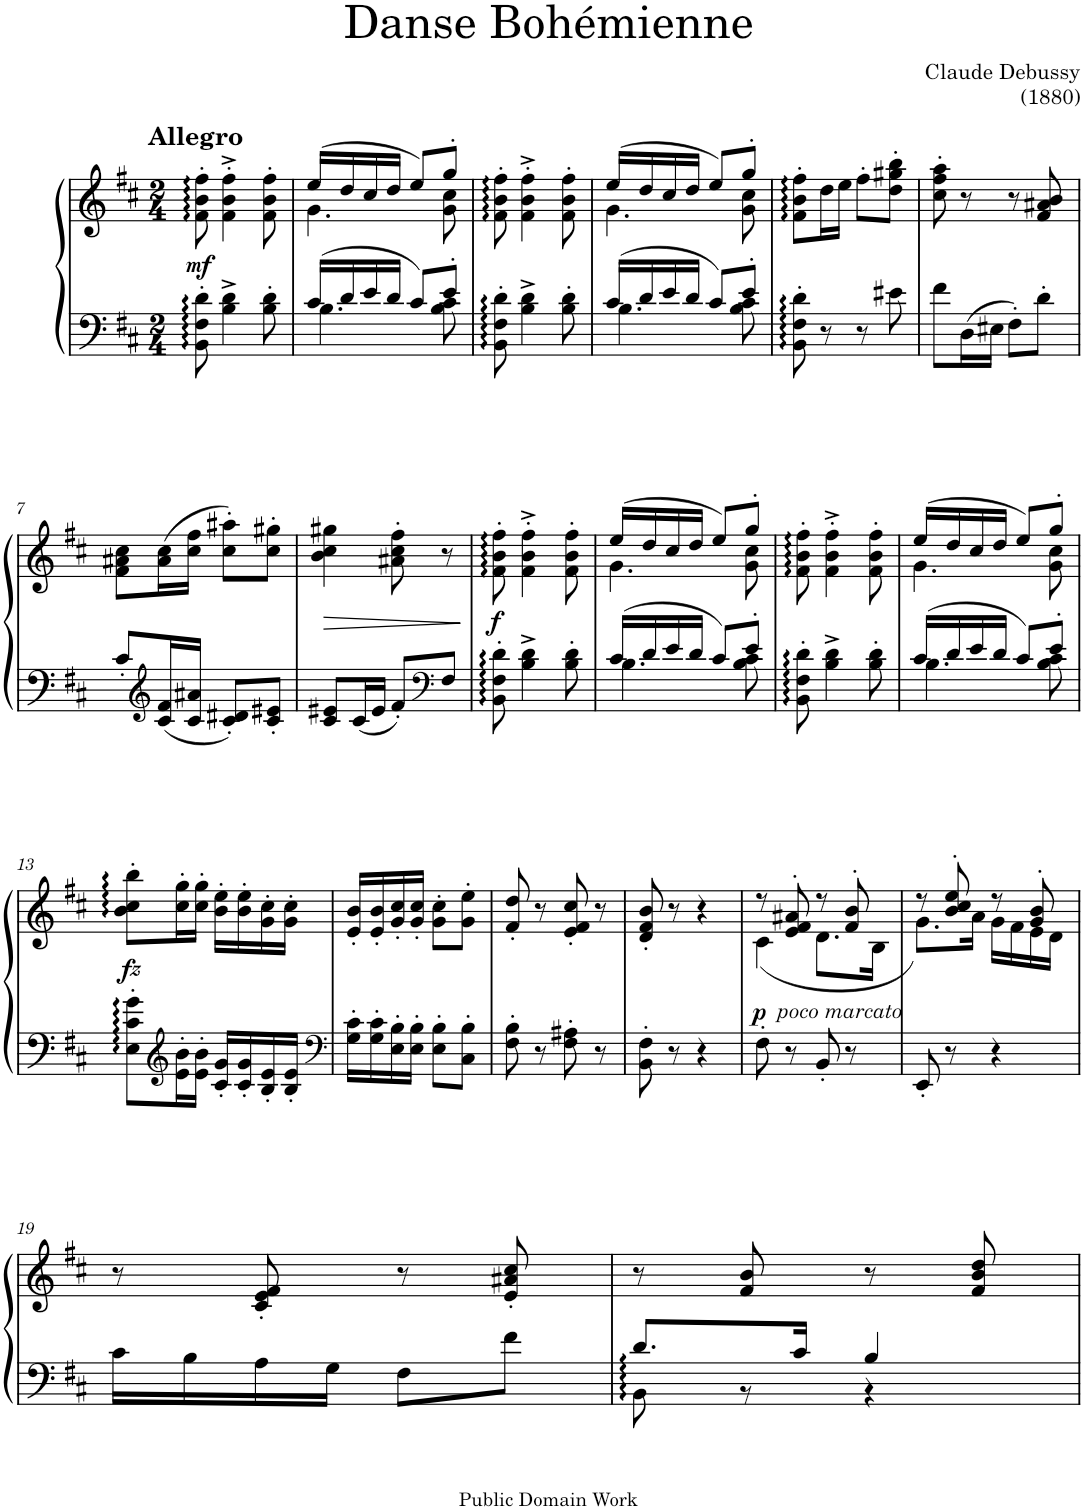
**kern	**kern	**dynam
*part1	*part1	*part1
*staff2	*staff1	*staff1/2
*I"Piano	*	*
*I'Pno.	*	*
*clefF4	*clefG2	*
*k[f#c#]	*k[f#c#]	*
*M2/4	*M2/4	*
=1	=1	=1
!	!LO:TX:a:B:t=Allegro	!
!	!	!LO:DY:b
8BB\' 8F#\' 8d\'	8f#\' 8b\' 8ff#\'	mf
4B\^ 4d\^	4f#\'^ 4b\'^ 4ff#\'^	.
8B\' 8d\'	8f#\' 8b\' 8ff#\'	.
=2	=2	=2
*^	*^	*
16c#/LL	4.B\	(16ee/LL	4.g\	.
16d/	.	16dd/	.	.
16e/	.	16cc#/	.	.
16d/JJ	.	16dd/JJ	.	.
8c#/L	.	8ee/L)	.	.
8e'/J	8B\ 8c#\	8gg'/J	8g\ 8cc#\	.
*v	*v	*	*	*
*	*v	*v	*
=3	=3	=3
8BB\' 8F#\' 8d\'	8f#\' 8b\' 8ff#\'	.
4B\^ 4d\^	4f#\'^ 4b\'^ 4ff#\'^	.
8B\' 8d\'	8f#\' 8b\' 8ff#\'	.
=4	=4	=4
*^	*^	*
16c#/LL	4.B\	(16ee/LL	4.g\	.
16d/	.	16dd/	.	.
16e/	.	16cc#/	.	.
16d/JJ	.	16dd/JJ	.	.
8c#/L	.	8ee/L)	.	.
8e'/J	8B\ 8c#\	8gg'/J	8g\ 8cc#\	.
*v	*v	*	*	*
*	*v	*v	*
=5	=5	=5
8BB\' 8F#\' 8d\'	8f#\' 8b\' 8ff#\'L	.
8r	16dd\L	.
.	16ee\JJ	.
8r	8ff#'\L	.
8e#X\	8dd\' 8gg#X\' 8bb\'J	.
=6	=6	=6
8f#\L	8cc#\' 8ff#\' 8aa\'	.
16D\L	8r	.
16E#X\JJ	.	.
8F#'\L	8r	.
8d'\J	8f#/ 8a#X/ 8b/	.
!!LO:LB:g=z
=7	=7	=7
8c#'/L	8f#\ 8a#X\ 8cc#\L	.
*clefG2	*	*
16c#/ 16f#/L	(16a#\ 16cc#\L	.
16c#/ 16a#X/JJ	16cc#\ 16ff#\JJ	.
8c#/' 8d#X/'L	8cc#\' 8aa#X\'L)	.
8c#/' 8e#X/'J	8cc#\' 8gg#X\'J	.
=8	=8	=8
!	!	!LO:HP:b
8c#/ 8e#X/L	4b\ 4cc#\ 4gg#X\	>
16c#/L	.	.
16e#/JJ	.	.
8f#'/L	8a#X\' 8cc#\' 8ff#\'	.
*clefF4	*	*
8F#/J	8r	.
.	.	]
=9	=9	=9
!	!	!LO:DY:b
8BB\' 8F#\' 8d\'	8f#\' 8b\' 8ff#\'	f
4B\^ 4d\^	4f#\'^ 4b\'^ 4ff#\'^	.
8B\' 8d\'	8f#\' 8b\' 8ff#\'	.
=10	=10	=10
*^	*^	*
16c#/LL	4.B\	(16ee/LL	4.g\	.
16d/	.	16dd/	.	.
16e/	.	16cc#/	.	.
16d/JJ	.	16dd/JJ	.	.
8c#/L	.	8ee/L)	.	.
8e'/J	8B\ 8c#\	8gg'/J	8g\ 8cc#\	.
*v	*v	*	*	*
*	*v	*v	*
=11	=11	=11
8BB\' 8F#\' 8d\'	8f#\' 8b\' 8ff#\'	.
4B\^ 4d\^	4f#\'^ 4b\'^ 4ff#\'^	.
8B\' 8d\'	8f#\' 8b\' 8ff#\'	.
=12	=12	=12
*^	*^	*
16c#/LL	4.B\	(16ee/LL	4.g\	.
16d/	.	16dd/	.	.
16e/	.	16cc#/	.	.
16d/JJ	.	16dd/JJ	.	.
8c#/L	.	8ee/L)	.	.
8e'/J	8B\ 8c#\	8gg'/J	8g\ 8cc#\	.
!!LO:LB:g=z
=13	=13	=13	=13	=13
!	!	!	!	!LO:DY:b
*v	*v	*	*	*
*	*v	*v	*
8E\' 8c#\' 8g\'L	8b\' 8cc#\' 8bb\'L	fz
*clefG2	*	*
16e\' 16b\'L	16cc#\' 16gg\'L	.
16e\' 16b\'JJ	16cc#\' 16gg\'JJ	.
16c#/' 16g/'LL	16b\' 16ee\'LL	.
16c#/' 16g/'	16b\' 16ee\'	.
16B/' 16e/'	16g\' 16cc#\'	.
16B/' 16e/'JJ	16g\' 16cc#\'JJ	.
=14	=14	=14
*clefF4	*	*
16G\' 16c#\'LL	16e/' 16b/'LL	.
16G\' 16c#\'	16e/' 16b/'	.
16E\' 16B\'	16g/' 16cc#/'	.
16E\' 16B\'JJ	16g/' 16cc#/'JJ	.
8E\' 8B\'L	8g\' 8cc#\'L	.
8C#\' 8B\'J	8g\' 8ee\'J	.
=15	=15	=15
8F#\' 8B\'	8f#/' 8dd/'	.
8r	8r	.
8F#\' 8A#X\'	8e/' 8f#/' 8cc#/'	.
8r	8r	.
=16	=16	=16
8BB\' 8F#\'	8d/' 8f#/' 8b/'	.
8r	8r	.
4r	4r	.
=17	=17	=17
*	*^	*
!	!LO:TX:b:i:t=poco marcato	!	!
!	!	!	!LO:DY:b
8F#'\	8r	(4c#\	p
8r	8e/' 8f#/' 8a#X/'	.	.
8BB'/	8r	8.d\L	.
8r	8f#/' 8b/'	.	.
.	.	16B\Jk	.
=18	=18	=18	=18
8EE'/	8r	8.g\L)	.
8r	8b/' 8cc#/' 8ee/'	.	.
.	.	16a\Jk	.
4r	8r	16g\LL	.
.	.	16f#\	.
.	8g/' 8b/'	16e\	.
.	.	16d\JJ	.
*	*v	*v	*
!!LO:LB:g=z
=19	=19	=19
16c#\LL	8r	.
16B\	.	.
16A\	8c#/' 8e/' 8f#/'	.
16G\JJ	.	.
8F#\L	8r	.
8f#\J	8e/' 8a#X/' 8cc#/'	.
=20	=20	=20
*^	*	*
8.d/L	8BB\	8r	.
.	8r	8f#/ 8b/	.
16c#/Jk	.	.	.
4B/	4r	8r	.
.	.	8f#/ 8b/ 8dd/	.
*v	*v	*	*
=	=	=
*-	*-	*-
